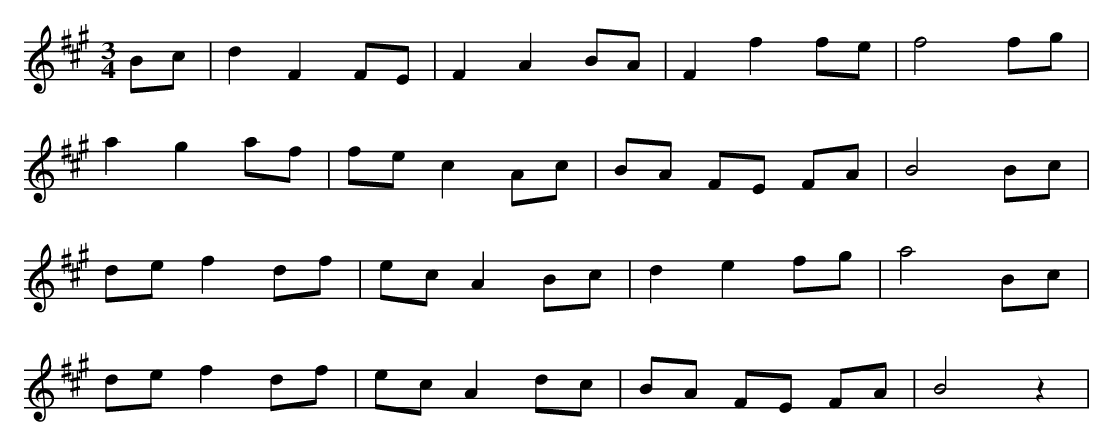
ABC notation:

X:1
M:3/4
K:Bdor
Bc|d2 F2 FE|F2 A2 BA|F2 f2 fe|f4 fg|
a2 g2 af|fe c2 Ac|BA FE FA|B4 Bc|
de f2 df|ec A2 Bc|d2 e2 fg|a4 Bc|
de f2 df|ec A2 dc|BA FE FA|B4z2|
